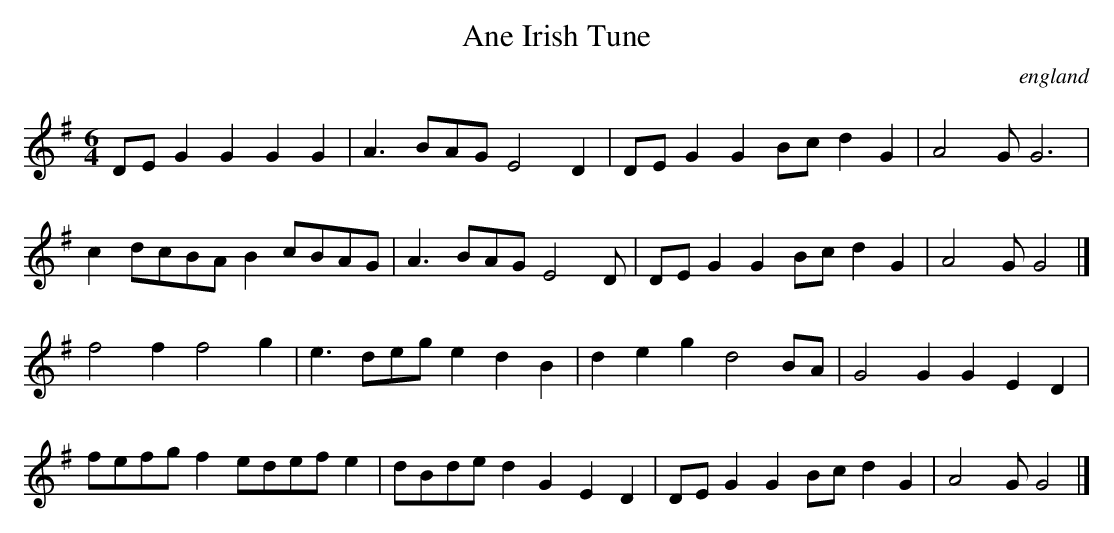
X:1
T:Ane Irish Tune
O:england
M:6/4
L:1/8
K:G
DE G2 G2 G2 G2|A3 BAG E4 D2|DE G2 G2 Bc d2 G2|A4 G G6|
c2 dcBA B2 cBAG|A3 BAG E4 D|DE G2 G2 Bc d2 G2|A4 G G4|]
f4 f2 f4 g2|e3 deg e2 d2 B2|d2 e2 g2 d4 BA|G4 G2 G2 E2 D2|
fefg f2 edef e2|dBde d2 G2 E2 D2|DE G2 G2 Bc d2 G2|A4 G G4|]
